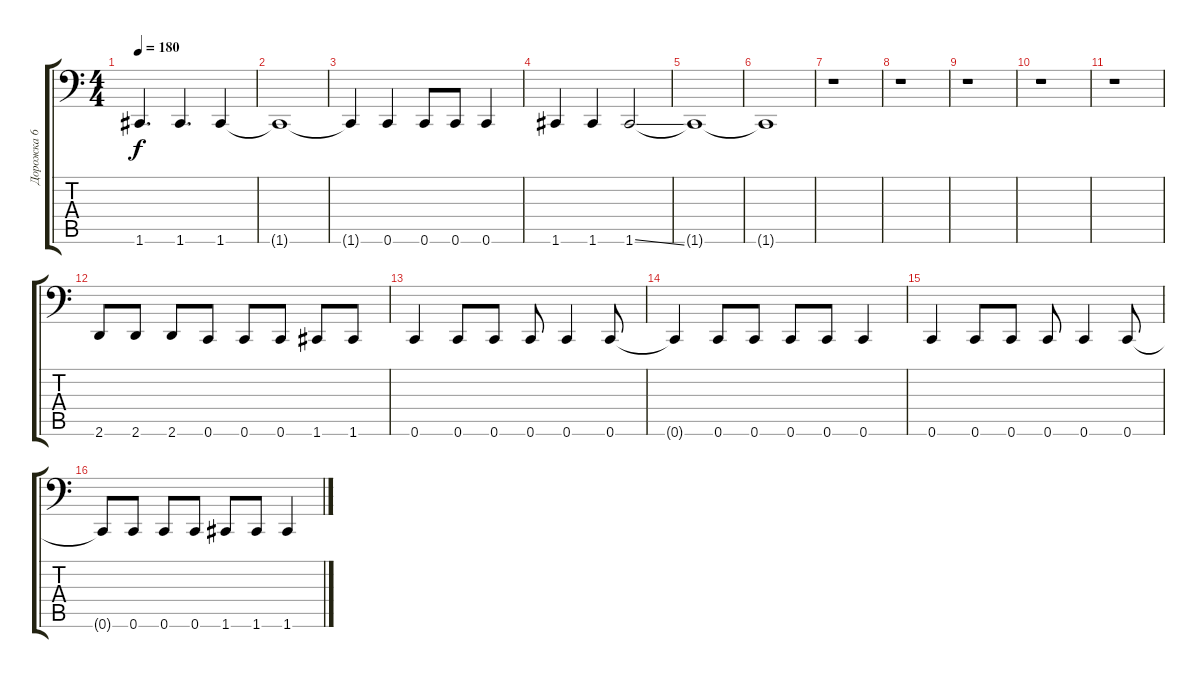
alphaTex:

\track ("Дорожка 6" "Дорожка 6") {instrument electricbasspick}
\staff {score tabs}
\tuning (D3 A2 F2 C2 G1 C1) {hide}
\ts (4 4)
\tempo 180
\clef f4
\ks c
1.6.4{d dy f} 1.6.4{d} 1.6.4 |
1.6{t}.1 |
1.6{t}.4 0.6.4 0.6.8 0.6.8 0.6.4 |
1.6.4 1.6.4 1.6{ss}.2 |
1.6{t}.1 |
1.6{t}.1 |
r.1 |
r.1 |
r.1 |
r.1 |
r.1 |
2.6.8 2.6.8 2.6.8 0.6.8 0.6.8 0.6.8 1.6.8 1.6.8 |
0.6.4 0.6.8 0.6.8 0.6.8 0.6.4 0.6.8 |
0.6{t}.4 0.6.8 0.6.8 0.6.8 0.6.8 0.6.4 |
0.6.4 0.6.8 0.6.8 0.6.8 0.6.4 0.6.8 |
0.6{t}.8 0.6.8 0.6.8 0.6.8 1.6.8 1.6.8 1.6.4
